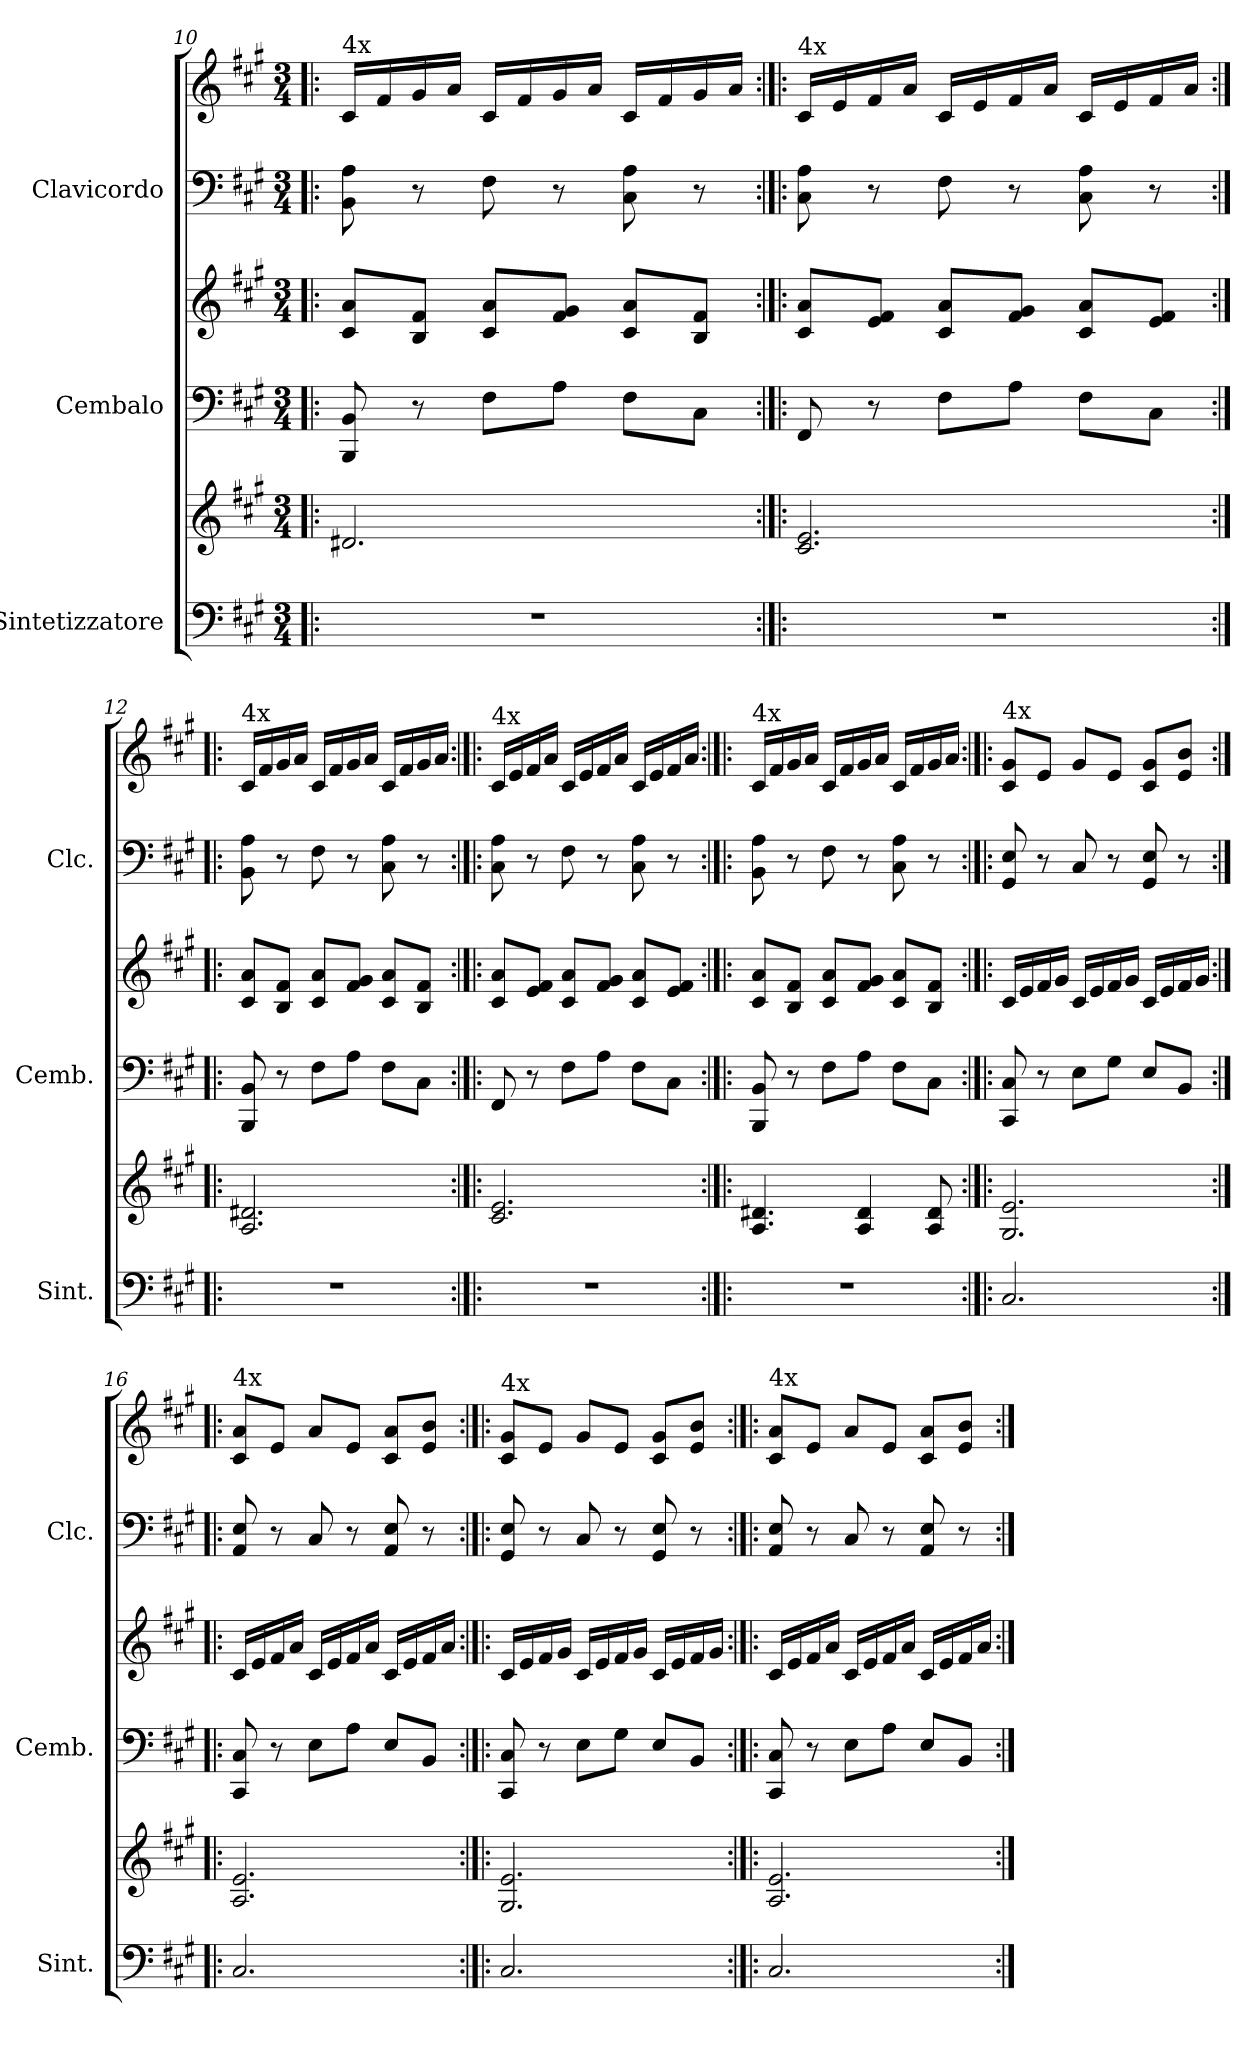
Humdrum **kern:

**kern	**kern	**kern	**kern	**kern	**kern
*part3	*part3	*part2	*part2	*part1	*part1
*staff6	*staff5	*staff4	*staff3	*staff2	*staff1
*I"Sintetizzatore	*	*I"Cembalo	*	*I"Clavicordo	*
*I'Sint.	*	*I'Cemb.	*	*I'Clc.	*
!!LO:PB:g=z
*clefF4	*clefG2	*clefF4	*clefG2	*clefF4	*clefG2
*k[f#c#g#]	*k[f#c#g#]	*k[f#c#g#]	*k[f#c#g#]	*k[f#c#g#]	*k[f#c#g#]
*M3/4	*M3/4	*M3/4	*M3/4	*M3/4	*M3/4
=10!|:	=10!|:	=10!|:	=10!|:	=10!|:	=10!|:
!	!	!	!	!	!LO:TX:a:t=4x
2.r	2.d#X/	8BBB/ 8BB/	8c#/ 8a/L	8BB\ 8A\	16c#/LL
.	.	.	.	.	16f#/
.	.	8r	8B/ 8f#/J	8r	16g#/
.	.	.	.	.	16a/JJ
.	.	8F#\L	8c#/ 8a/L	8F#\	16c#/LL
.	.	.	.	.	16f#/
.	.	8A\J	8f#/ 8g#/J	8r	16g#/
.	.	.	.	.	16a/JJ
.	.	8F#\L	8c#/ 8a/L	8C#\ 8A\	16c#/LL
.	.	.	.	.	16f#/
.	.	8C#\J	8B/ 8f#/J	8r	16g#/
.	.	.	.	.	16a/JJ
=11:|!|:	=11:|!|:	=11:|!|:	=11:|!|:	=11:|!|:	=11:|!|:
!	!	!	!	!	!LO:TX:a:t=4x
2.r	2.c#/ 2.e/	8FF#/	8c#/ 8a/L	8C#\ 8A\	16c#/LL
.	.	.	.	.	16e/
.	.	8r	8e/ 8f#/J	8r	16f#/
.	.	.	.	.	16a/JJ
.	.	8F#\L	8c#/ 8a/L	8F#\	16c#/LL
.	.	.	.	.	16e/
.	.	8A\J	8f#/ 8g#/J	8r	16f#/
.	.	.	.	.	16a/JJ
.	.	8F#\L	8c#/ 8a/L	8C#\ 8A\	16c#/LL
.	.	.	.	.	16e/
.	.	8C#\J	8e/ 8f#/J	8r	16f#/
.	.	.	.	.	16a/JJ
=12:|!|:	=12:|!|:	=12:|!|:	=12:|!|:	=12:|!|:	=12:|!|:
!	!	!	!	!	!LO:TX:a:t=4x
2.r	2.A/ 2.d#X/	8BBB/ 8BB/	8c#/ 8a/L	8BB\ 8A\	16c#/LL
.	.	.	.	.	16f#/
.	.	8r	8B/ 8f#/J	8r	16g#/
.	.	.	.	.	16a/JJ
.	.	8F#\L	8c#/ 8a/L	8F#\	16c#/LL
.	.	.	.	.	16f#/
.	.	8A\J	8f#/ 8g#/J	8r	16g#/
.	.	.	.	.	16a/JJ
.	.	8F#\L	8c#/ 8a/L	8C#\ 8A\	16c#/LL
.	.	.	.	.	16f#/
.	.	8C#\J	8B/ 8f#/J	8r	16g#/
.	.	.	.	.	16a/JJ
!!LO:LB:g=z
=13:|!|:	=13:|!|:	=13:|!|:	=13:|!|:	=13:|!|:	=13:|!|:
!	!	!	!	!	!LO:TX:a:t=4x
2.r	2.c#/ 2.e/	8FF#/	8c#/ 8a/L	8C#\ 8A\	16c#/LL
.	.	.	.	.	16e/
.	.	8r	8e/ 8f#/J	8r	16f#/
.	.	.	.	.	16a/JJ
.	.	8F#\L	8c#/ 8a/L	8F#\	16c#/LL
.	.	.	.	.	16e/
.	.	8A\J	8f#/ 8g#/J	8r	16f#/
.	.	.	.	.	16a/JJ
.	.	8F#\L	8c#/ 8a/L	8C#\ 8A\	16c#/LL
.	.	.	.	.	16e/
.	.	8C#\J	8e/ 8f#/J	8r	16f#/
.	.	.	.	.	16a/JJ
=14:|!|:	=14:|!|:	=14:|!|:	=14:|!|:	=14:|!|:	=14:|!|:
!	!	!	!	!	!LO:TX:a:t=4x
2.r	4.A/ 4.d#X/	8BBB/ 8BB/	8c#/ 8a/L	8BB\ 8A\	16c#/LL
.	.	.	.	.	16f#/
.	.	8r	8B/ 8f#/J	8r	16g#/
.	.	.	.	.	16a/JJ
.	.	8F#\L	8c#/ 8a/L	8F#\	16c#/LL
.	.	.	.	.	16f#/
.	4A/ 4d#/	8A\J	8f#/ 8g#/J	8r	16g#/
.	.	.	.	.	16a/JJ
.	.	8F#\L	8c#/ 8a/L	8C#\ 8A\	16c#/LL
.	.	.	.	.	16f#/
.	8A/ 8d#/	8C#\J	8B/ 8f#/J	8r	16g#/
.	.	.	.	.	16a/JJ
=15:|!|:	=15:|!|:	=15:|!|:	=15:|!|:	=15:|!|:	=15:|!|:
!	!	!	!	!	!LO:TX:a:t=4x
2.C#/	2.G#/ 2.e/	8CC#/ 8C#/	16c#/LL	8GG#/ 8E/	8c#/ 8g#/L
.	.	.	16e/	.	.
.	.	8r	16f#/	8r	8e/J
.	.	.	16g#/JJ	.	.
.	.	8E\L	16c#/LL	8C#/	8g#/L
.	.	.	16e/	.	.
.	.	8G#\J	16f#/	8r	8e/J
.	.	.	16g#/JJ	.	.
.	.	8E/L	16c#/LL	8GG#/ 8E/	8c#/ 8g#/L
.	.	.	16e/	.	.
.	.	8BB/J	16f#/	8r	8e/ 8b/J
.	.	.	16g#/JJ	.	.
!!LO:PB:g=z
=16:|!|:	=16:|!|:	=16:|!|:	=16:|!|:	=16:|!|:	=16:|!|:
!	!	!	!	!	!LO:TX:a:t=4x
2.C#/	2.A/ 2.e/	8CC#/ 8C#/	16c#/LL	8AA/ 8E/	8c#/ 8a/L
.	.	.	16e/	.	.
.	.	8r	16f#/	8r	8e/J
.	.	.	16a/JJ	.	.
.	.	8E\L	16c#/LL	8C#/	8a/L
.	.	.	16e/	.	.
.	.	8A\J	16f#/	8r	8e/J
.	.	.	16a/JJ	.	.
.	.	8E/L	16c#/LL	8AA/ 8E/	8c#/ 8a/L
.	.	.	16e/	.	.
.	.	8BB/J	16f#/	8r	8e/ 8b/J
.	.	.	16a/JJ	.	.
=17:|!|:	=17:|!|:	=17:|!|:	=17:|!|:	=17:|!|:	=17:|!|:
!	!	!	!	!	!LO:TX:a:t=4x
2.C#/	2.G#/ 2.e/	8CC#/ 8C#/	16c#/LL	8GG#/ 8E/	8c#/ 8g#/L
.	.	.	16e/	.	.
.	.	8r	16f#/	8r	8e/J
.	.	.	16g#/JJ	.	.
.	.	8E\L	16c#/LL	8C#/	8g#/L
.	.	.	16e/	.	.
.	.	8G#\J	16f#/	8r	8e/J
.	.	.	16g#/JJ	.	.
.	.	8E/L	16c#/LL	8GG#/ 8E/	8c#/ 8g#/L
.	.	.	16e/	.	.
.	.	8BB/J	16f#/	8r	8e/ 8b/J
.	.	.	16g#/JJ	.	.
=18:|!|:	=18:|!|:	=18:|!|:	=18:|!|:	=18:|!|:	=18:|!|:
!	!	!	!	!	!LO:TX:a:t=4x
2.C#/	2.A/ 2.e/	8CC#/ 8C#/	16c#/LL	8AA/ 8E/	8c#/ 8a/L
.	.	.	16e/	.	.
.	.	8r	16f#/	8r	8e/J
.	.	.	16a/JJ	.	.
.	.	8E\L	16c#/LL	8C#/	8a/L
.	.	.	16e/	.	.
.	.	8A\J	16f#/	8r	8e/J
.	.	.	16a/JJ	.	.
.	.	8E/L	16c#/LL	8AA/ 8E/	8c#/ 8a/L
.	.	.	16e/	.	.
.	.	8BB/J	16f#/	8r	8e/ 8b/J
.	.	.	16a/JJ	.	.
=:|!	=:|!	=:|!	=:|!	=:|!	=:|!
*-	*-	*-	*-	*-	*-
